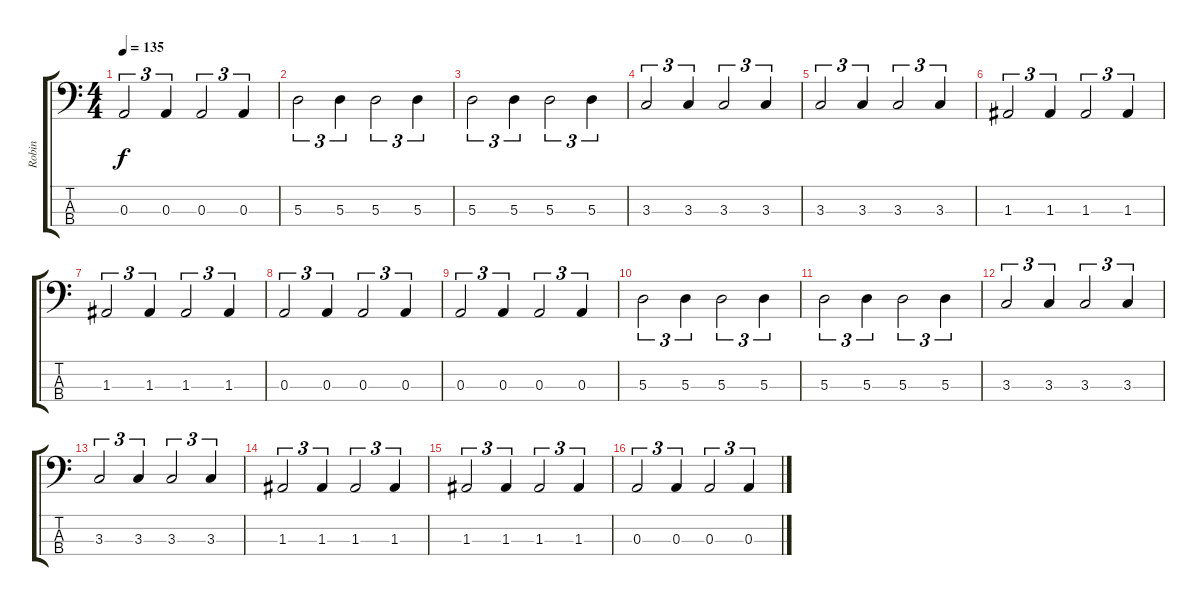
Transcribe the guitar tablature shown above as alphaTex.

\track ("Robin" "Robin") {instrument electricbassfinger}
\staff {score tabs}
\tuning (G2 D2 A1 E1) {hide}
\ts (4 4)
\tempo 135
\clef f4
\ks c
0.3.2{tu (3 2) dy f} 0.3.4{tu (3 2)} 0.3.2{tu (3 2)} 0.3.4{tu (3 2)} |
5.3.2{tu (3 2)} 5.3.4{tu (3 2)} 5.3.2{tu (3 2)} 5.3.4{tu (3 2)} |
5.3.2{tu (3 2)} 5.3.4{tu (3 2)} 5.3.2{tu (3 2)} 5.3.4{tu (3 2)} |
3.3.2{tu (3 2)} 3.3.4{tu (3 2)} 3.3.2{tu (3 2)} 3.3.4{tu (3 2)} |
3.3.2{tu (3 2)} 3.3.4{tu (3 2)} 3.3.2{tu (3 2)} 3.3.4{tu (3 2)} |
1.3.2{tu (3 2)} 1.3.4{tu (3 2)} 1.3.2{tu (3 2)} 1.3.4{tu (3 2)} |
1.3.2{tu (3 2)} 1.3.4{tu (3 2)} 1.3.2{tu (3 2)} 1.3.4{tu (3 2)} |
0.3.2{tu (3 2)} 0.3.4{tu (3 2)} 0.3.2{tu (3 2)} 0.3.4{tu (3 2)} |
0.3.2{tu (3 2)} 0.3.4{tu (3 2)} 0.3.2{tu (3 2)} 0.3.4{tu (3 2)} |
5.3.2{tu (3 2)} 5.3.4{tu (3 2)} 5.3.2{tu (3 2)} 5.3.4{tu (3 2)} |
5.3.2{tu (3 2)} 5.3.4{tu (3 2)} 5.3.2{tu (3 2)} 5.3.4{tu (3 2)} |
3.3.2{tu (3 2)} 3.3.4{tu (3 2)} 3.3.2{tu (3 2)} 3.3.4{tu (3 2)} |
3.3.2{tu (3 2)} 3.3.4{tu (3 2)} 3.3.2{tu (3 2)} 3.3.4{tu (3 2)} |
1.3.2{tu (3 2)} 1.3.4{tu (3 2)} 1.3.2{tu (3 2)} 1.3.4{tu (3 2)} |
1.3.2{tu (3 2)} 1.3.4{tu (3 2)} 1.3.2{tu (3 2)} 1.3.4{tu (3 2)} |
0.3.2{tu (3 2)} 0.3.4{tu (3 2)} 0.3.2{tu (3 2)} 0.3.4{tu (3 2)}
